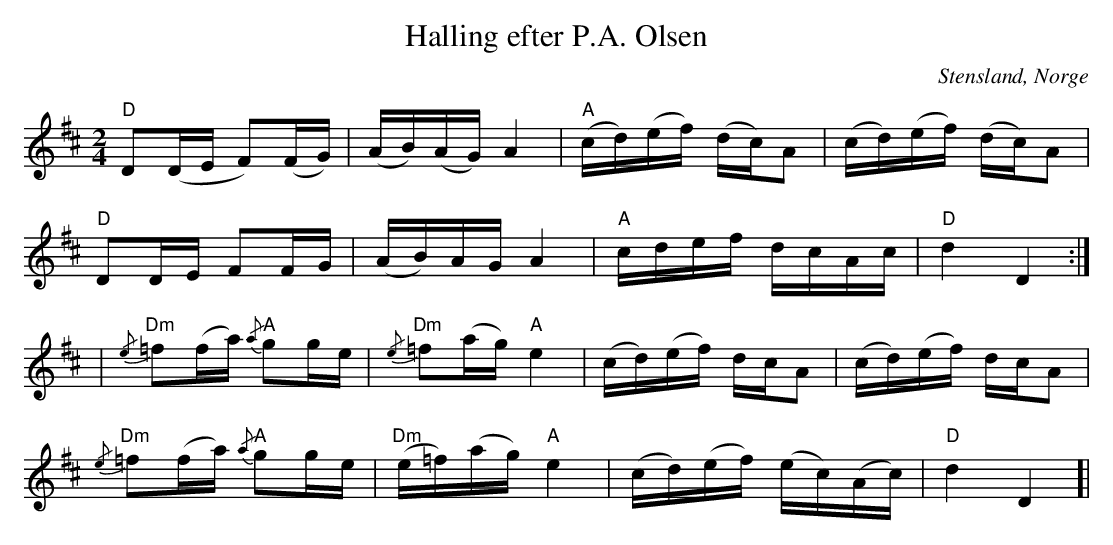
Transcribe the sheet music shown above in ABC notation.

X:1
T:Halling efter P.A. Olsen
O:Stensland, Norge
M:2/4
L:1/8
K:D
"D"D(D/E/ F)(F/G/)|(A/B/)(A/G/) A2|"A"(c/d/)(e/f/) (d/c/)A|(c/d/)(e/f/) (d/c/)A|
"D"DD/E/ FF/G/|(A/B/)A/G/ A2|"A"c/d/e/f/ d/c/A/c/|"D"d2 D2:|
|"Dm"{/e}=f(f/a/) "A"{/a}gg/e/|"Dm"{/e}=f(a/g/) "A"e2|(c/d/)(e/f/) d/c/A|(c/d/)(e/f/) d/c/A|
"Dm"{/e}=f(f/a/) "A"{/a}gg/e/|"Dm"(e/=f/)(a/g/) "A"e2|(c/d/)(e/f/) (e/c/)(A/c/)|"D"d2 D2]|
